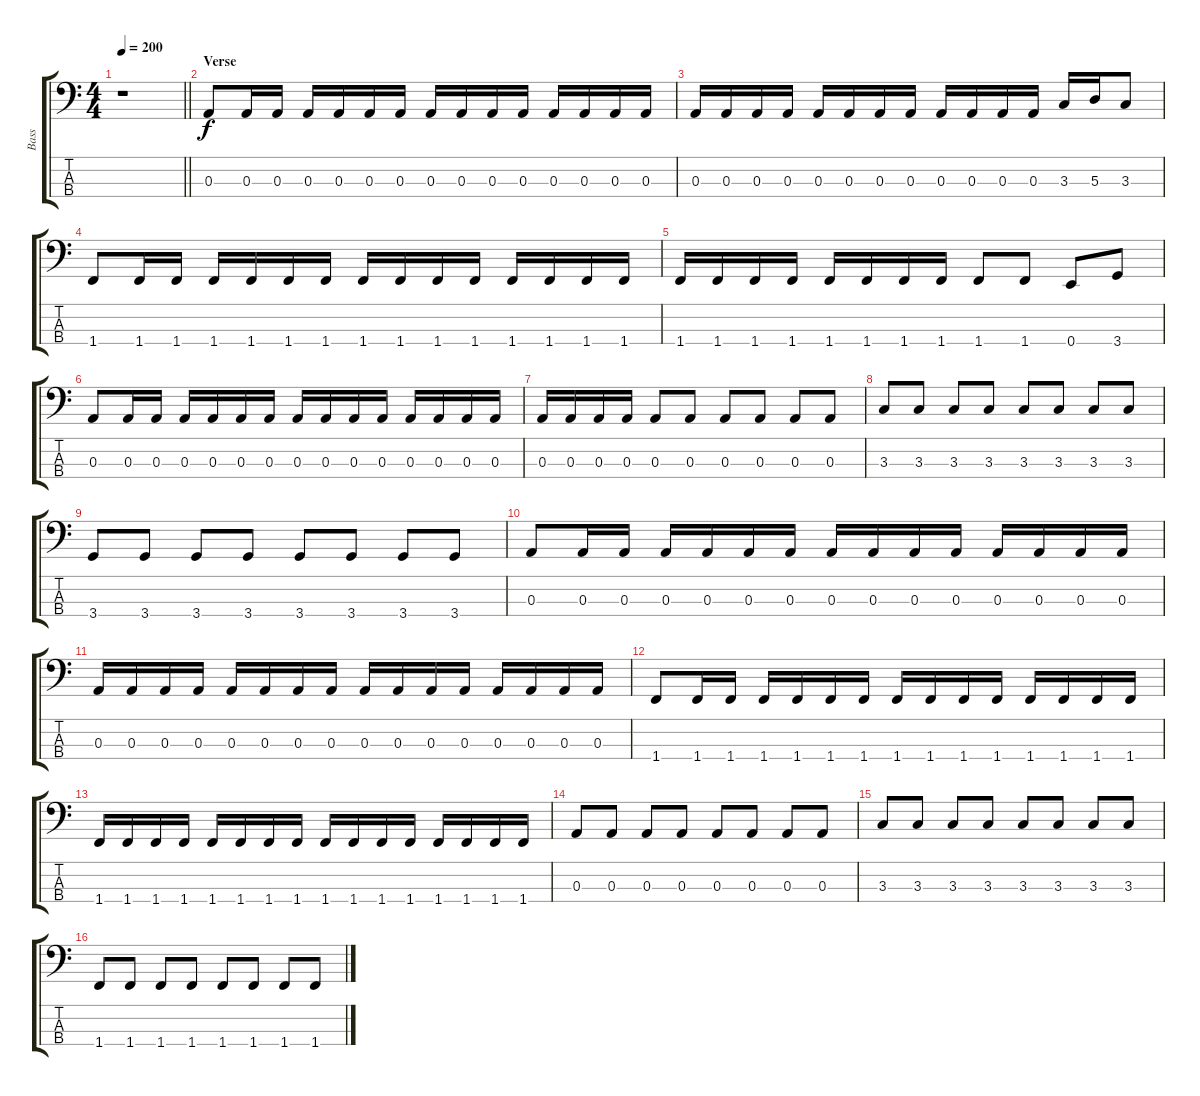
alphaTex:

\track ("Bass" "Bass") {instrument electricbassfinger}
\staff {score tabs}
\tuning (G2 D2 A1 E1) {hide}
\ts (4 4)
\tempo 200
\clef f4
\barLineRight lightlight
\ks c
r.1{dy f} |
\section ("" "Verse")
0.3.8 0.3.16 0.3.16 0.3.16 0.3.16 0.3.16 0.3.16 0.3.16 0.3.16 0.3.16 0.3.16 0.3.16 0.3.16 0.3.16 0.3.16 |
0.3.16 0.3.16 0.3.16 0.3.16 0.3.16 0.3.16 0.3.16 0.3.16 0.3.16 0.3.16 0.3.16 0.3.16 3.3.16 5.3.16 3.3.8 |
1.4.8 1.4.16 1.4.16 1.4.16 1.4.16 1.4.16 1.4.16 1.4.16 1.4.16 1.4.16 1.4.16 1.4.16 1.4.16 1.4.16 1.4.16 |
1.4.16 1.4.16 1.4.16 1.4.16 1.4.16 1.4.16 1.4.16 1.4.16 1.4.8 1.4.8 0.4.8 3.4.8 |
0.3.8 0.3.16 0.3.16 0.3.16 0.3.16 0.3.16 0.3.16 0.3.16 0.3.16 0.3.16 0.3.16 0.3.16 0.3.16 0.3.16 0.3.16 |
0.3.16 0.3.16 0.3.16 0.3.16 0.3.8 0.3.8 0.3.8 0.3.8 0.3.8 0.3.8 |
3.3.8 3.3.8 3.3.8 3.3.8 3.3.8 3.3.8 3.3.8 3.3.8 |
3.4.8 3.4.8 3.4.8 3.4.8 3.4.8 3.4.8 3.4.8 3.4.8 |
0.3.8 0.3.16 0.3.16 0.3.16 0.3.16 0.3.16 0.3.16 0.3.16 0.3.16 0.3.16 0.3.16 0.3.16 0.3.16 0.3.16 0.3.16 |
0.3.16 0.3.16 0.3.16 0.3.16 0.3.16 0.3.16 0.3.16 0.3.16 0.3.16 0.3.16 0.3.16 0.3.16 0.3.16 0.3.16 0.3.16 0.3.16 |
1.4.8 1.4.16 1.4.16 1.4.16 1.4.16 1.4.16 1.4.16 1.4.16 1.4.16 1.4.16 1.4.16 1.4.16 1.4.16 1.4.16 1.4.16 |
1.4.16 1.4.16 1.4.16 1.4.16 1.4.16 1.4.16 1.4.16 1.4.16 1.4.16 1.4.16 1.4.16 1.4.16 1.4.16 1.4.16 1.4.16 1.4.16 |
0.3.8 0.3.8 0.3.8 0.3.8 0.3.8 0.3.8 0.3.8 0.3.8 |
3.3.8 3.3.8 3.3.8 3.3.8 3.3.8 3.3.8 3.3.8 3.3.8 |
1.4.8 1.4.8 1.4.8 1.4.8 1.4.8 1.4.8 1.4.8 1.4.8
